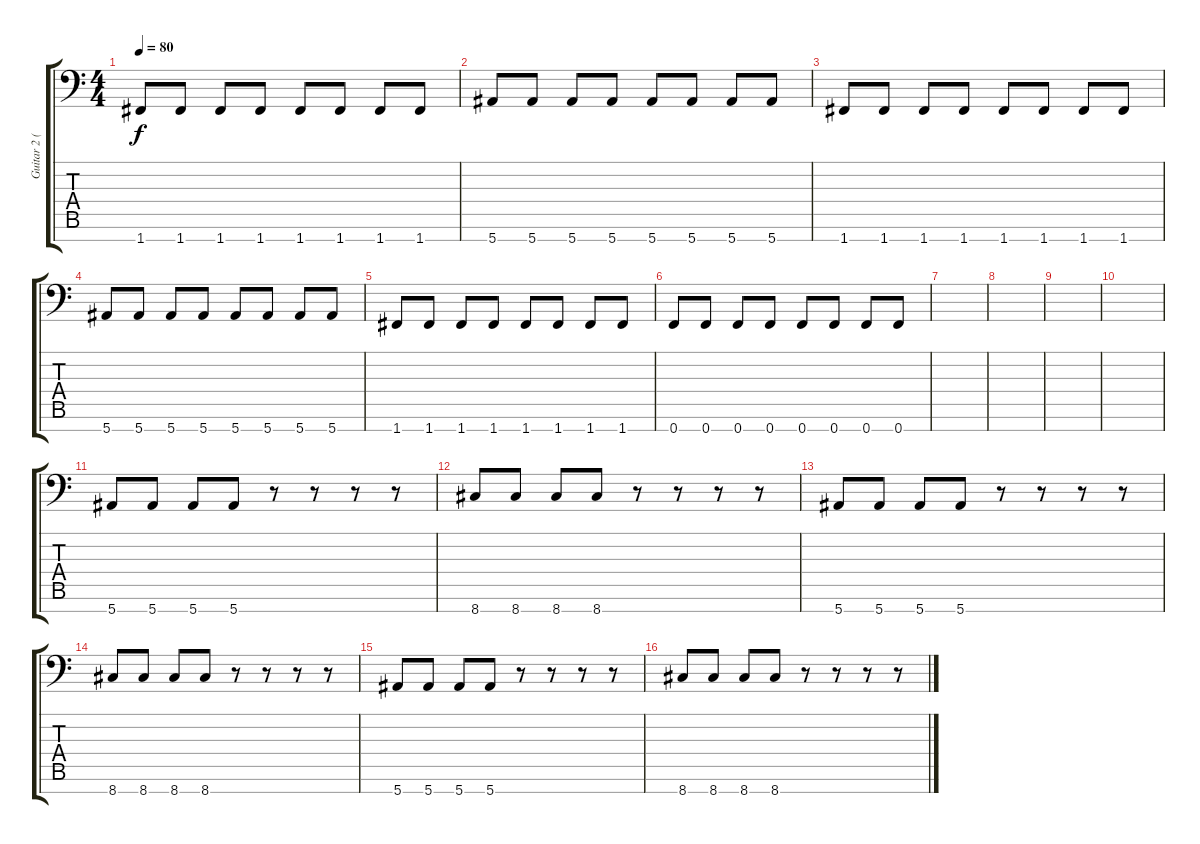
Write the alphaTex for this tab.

\track ("Guitar 2 (8th string)" "Guitar 2 (") {instrument distortionguitar}
\staff {score tabs}
\tuning (D4 A3 F3 C3 G2 D2 F1) {hide}
\ts (4 4)
\tempo 80
\clef f4
\ks c
1.7.8{dy f} 1.7.8 1.7.8 1.7.8 1.7.8 1.7.8 1.7.8 1.7.8 |
5.7.8 5.7.8 5.7.8 5.7.8 5.7.8 5.7.8 5.7.8 5.7.8 |
1.7.8 1.7.8 1.7.8 1.7.8 1.7.8 1.7.8 1.7.8 1.7.8 |
5.7.8 5.7.8 5.7.8 5.7.8 5.7.8 5.7.8 5.7.8 5.7.8 |
1.7.8 1.7.8 1.7.8 1.7.8 1.7.8 1.7.8 1.7.8 1.7.8 |
0.7.8 0.7.8 0.7.8 0.7.8 0.7.8 0.7.8 0.7.8 0.7.8 |
|
|
|
|
5.7.8 5.7.8 5.7.8 5.7.8 r.8 r.8 r.8 r.8 |
8.7.8 8.7.8 8.7.8 8.7.8 r.8 r.8 r.8 r.8 |
5.7.8 5.7.8 5.7.8 5.7.8 r.8 r.8 r.8 r.8 |
8.7.8 8.7.8 8.7.8 8.7.8 r.8 r.8 r.8 r.8 |
5.7.8 5.7.8 5.7.8 5.7.8 r.8 r.8 r.8 r.8 |
8.7.8 8.7.8 8.7.8 8.7.8 r.8 r.8 r.8 r.8
